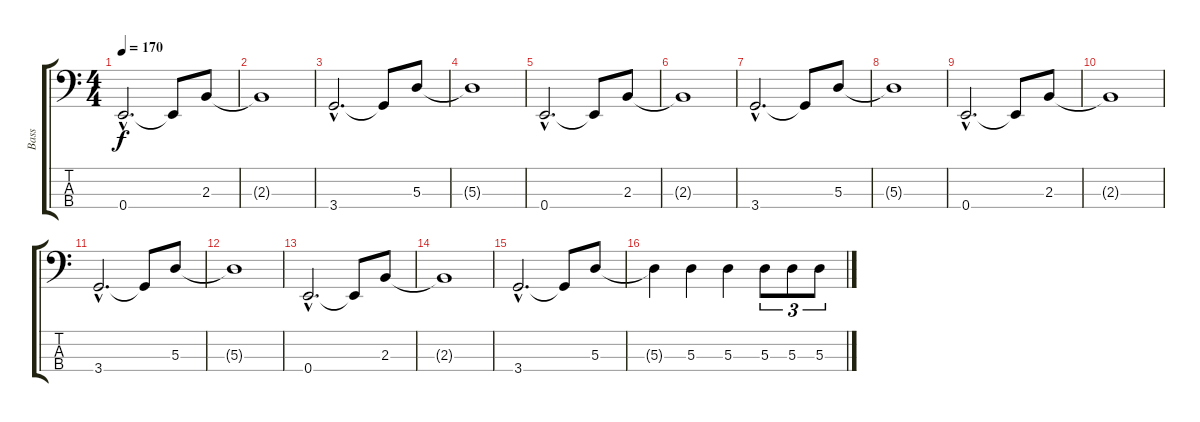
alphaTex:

\track ("Bass" "Bass") {instrument electricbassfinger}
\staff {score tabs}
\tuning (G2 D2 A1 E1) {hide}
\ts (4 4)
\tempo 170
\clef f4
\ks c
0.4{hac}.2{d dy f} 0.4{t}.8 2.3.8 |
2.3{t}.1 |
3.4{hac}.2{d} 3.4{t}.8 5.3.8 |
5.3{t}.1 |
0.4{hac}.2{d} 0.4{t}.8 2.3.8 |
2.3{t}.1 |
3.4{hac}.2{d} 3.4{t}.8 5.3.8 |
5.3{t}.1 |
0.4{hac}.2{d} 0.4{t}.8 2.3.8 |
2.3{t}.1 |
3.4{hac}.2{d} 3.4{t}.8 5.3.8 |
5.3{t}.1 |
0.4{hac}.2{d} 0.4{t}.8 2.3.8 |
2.3{t}.1 |
3.4{hac}.2{d} 3.4{t}.8 5.3.8 |
5.3{t}.4 5.3.4 5.3.4 5.3.8{tu (3 2)} 5.3.8{tu (3 2)} 5.3.8{tu (3 2)}
